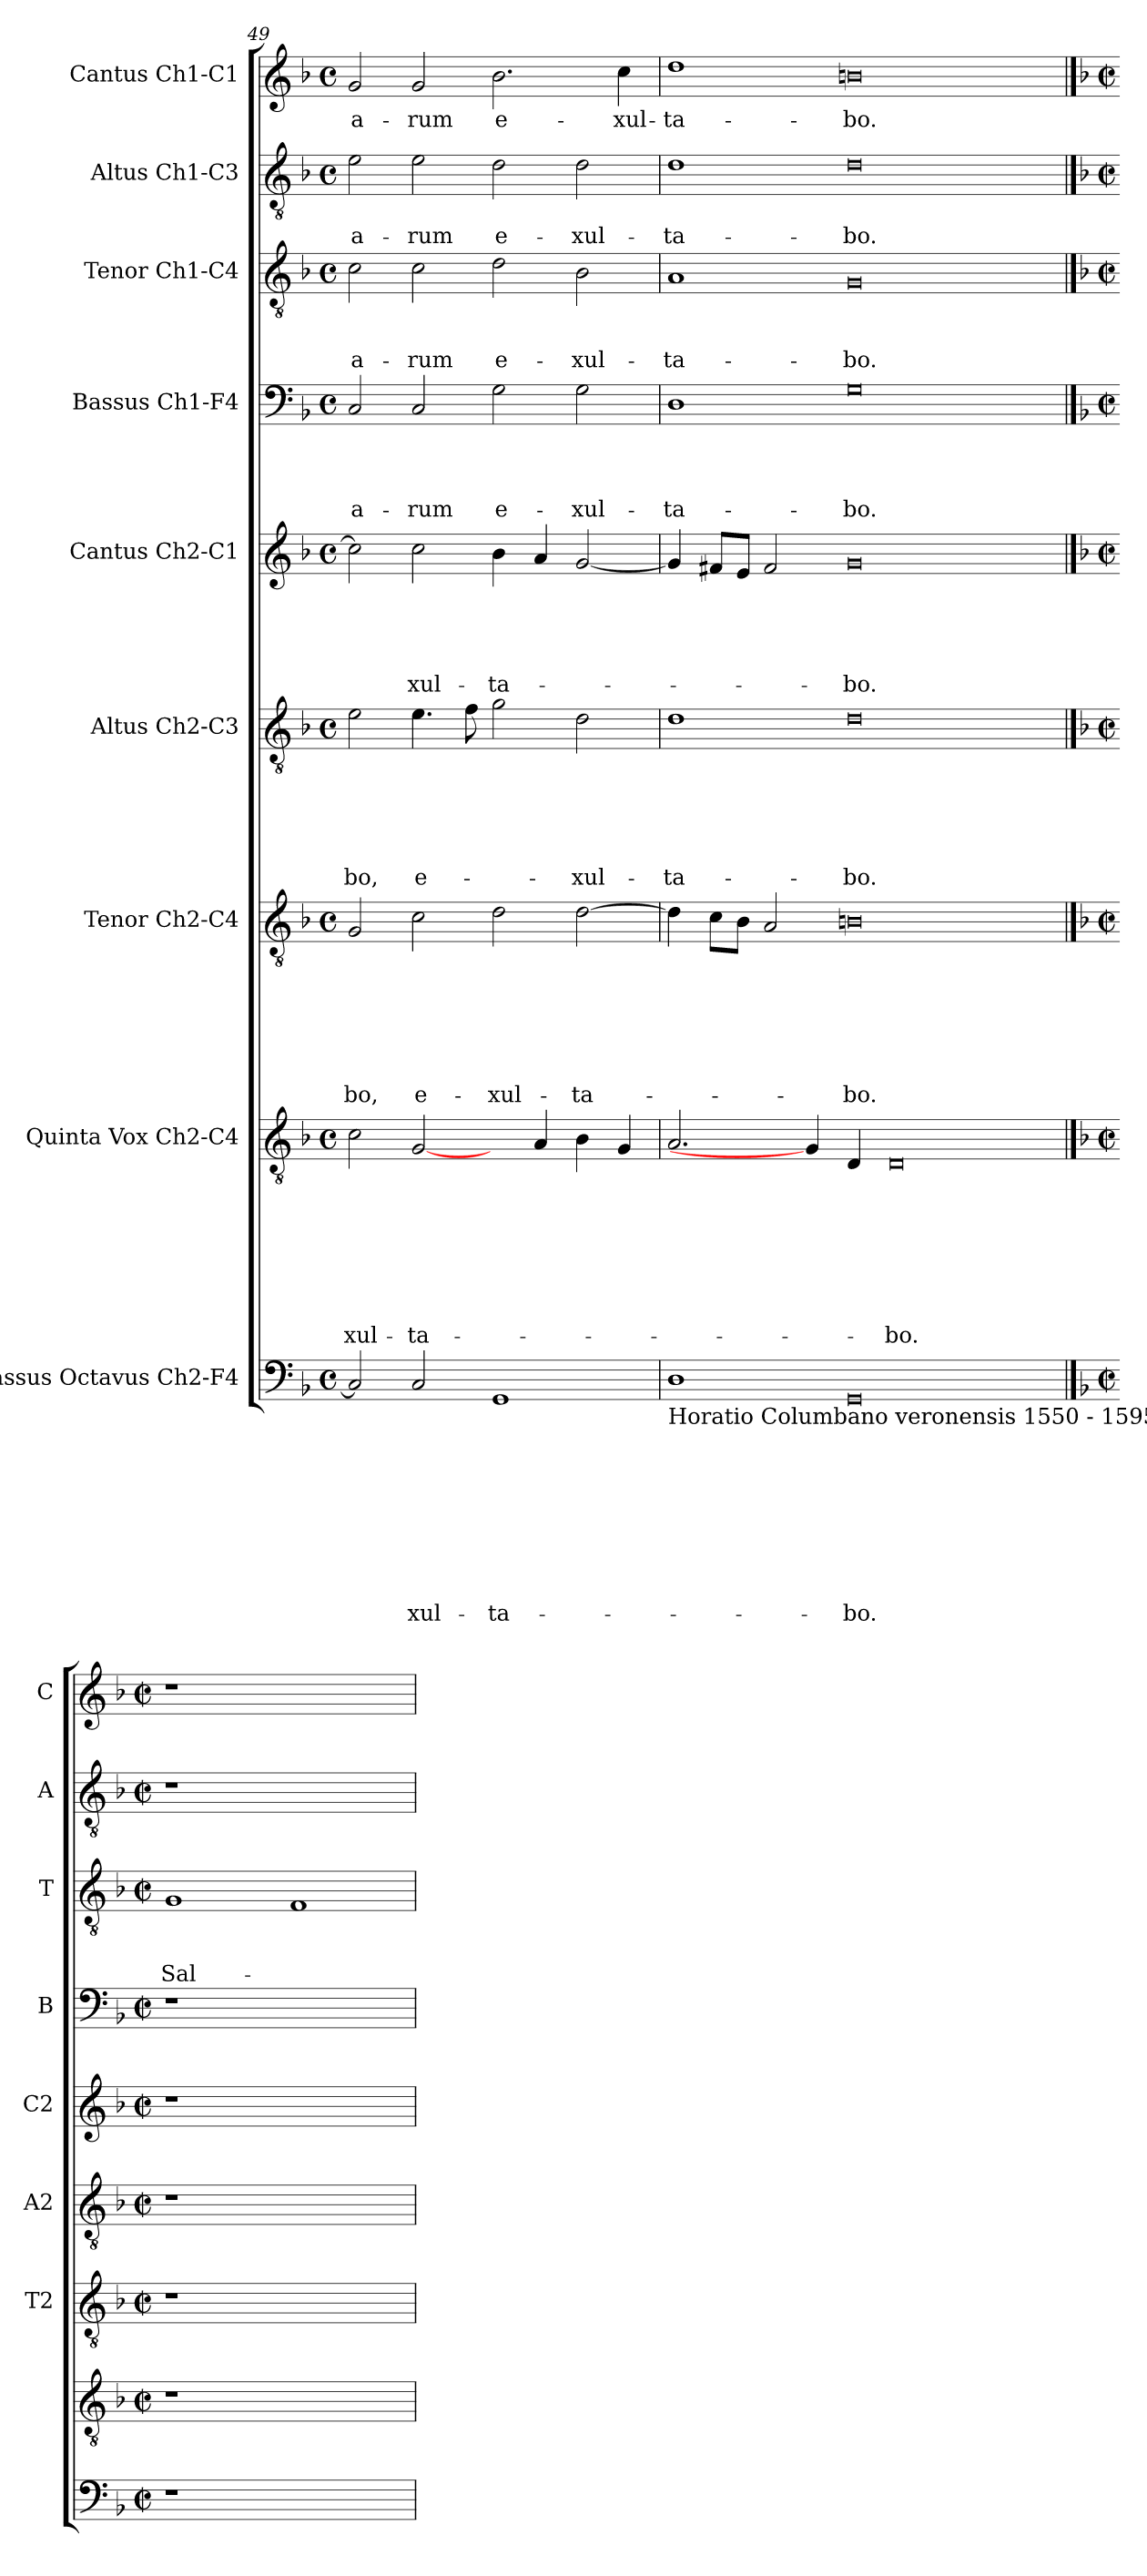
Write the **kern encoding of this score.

**kern	**text	**text	**text	**text	**text	**text	**text	**text	**text	**kern	**text	**text	**text	**text	**text	**text	**text	**text	**kern	**text	**text	**text	**text	**text	**text	**text	**kern	**text	**text	**text	**text	**text	**text	**kern	**text	**text	**text	**text	**text	**kern	**text	**text	**text	**text	**kern	**text	**text	**text	**kern	**text	**text	**kern	**text
*part9	*part9	*part9	*part9	*part9	*part9	*part9	*part9	*part9	*part9	*part8	*part8	*part8	*part8	*part8	*part8	*part8	*part8	*part8	*part7	*part7	*part7	*part7	*part7	*part7	*part7	*part7	*part6	*part6	*part6	*part6	*part6	*part6	*part6	*part5	*part5	*part5	*part5	*part5	*part5	*part4	*part4	*part4	*part4	*part4	*part3	*part3	*part3	*part3	*part2	*part2	*part2	*part1	*part1
*staff9	*staff9	*staff9	*staff9	*staff9	*staff9	*staff9	*staff9	*staff9	*staff9	*staff8	*staff8	*staff8	*staff8	*staff8	*staff8	*staff8	*staff8	*staff8	*staff7	*staff7	*staff7	*staff7	*staff7	*staff7	*staff7	*staff7	*staff6	*staff6	*staff6	*staff6	*staff6	*staff6	*staff6	*staff5	*staff5	*staff5	*staff5	*staff5	*staff5	*staff4	*staff4	*staff4	*staff4	*staff4	*staff3	*staff3	*staff3	*staff3	*staff2	*staff2	*staff2	*staff1	*staff1
*I"Bassus Octavus Ch2-F4	*	*	*	*	*	*	*	*	*	*I"Quinta Vox Ch2-C4	*	*	*	*	*	*	*	*	*I"Tenor Ch2-C4	*	*	*	*	*	*	*	*I"Altus Ch2-C3	*	*	*	*	*	*	*I"Cantus Ch2-C1	*	*	*	*	*	*I"Bassus Ch1-F4	*	*	*	*	*I"Tenor Ch1-C4	*	*	*	*I"Altus Ch1-C3	*	*	*I"Cantus Ch1-C1	*
*	*	*	*	*	*	*	*	*	*	*	*	*	*	*	*	*	*	*	*I'T2	*	*	*	*	*	*	*	*I'A2	*	*	*	*	*	*	*I'C2	*	*	*	*	*	*I'B	*	*	*	*	*I'T	*	*	*	*I'A	*	*	*I'C	*
*clefF4	*	*	*	*	*	*	*	*	*	*clefGv2	*	*	*	*	*	*	*	*	*clefGv2	*	*	*	*	*	*	*	*clefGv2	*	*	*	*	*	*	*clefG2	*	*	*	*	*	*clefF4	*	*	*	*	*clefGv2	*	*	*	*clefGv2	*	*	*clefG2	*
*k[b-]	*	*	*	*	*	*	*	*	*	*k[b-]	*	*	*	*	*	*	*	*	*k[b-]	*	*	*	*	*	*	*	*k[b-]	*	*	*	*	*	*	*k[b-]	*	*	*	*	*	*k[b-]	*	*	*	*	*k[b-]	*	*	*	*k[b-]	*	*	*k[b-]	*
*F:	*	*	*	*	*	*	*	*	*	*F:	*	*	*	*	*	*	*	*	*F:	*	*	*	*	*	*	*	*F:	*	*	*	*	*	*	*F:	*	*	*	*	*	*F:	*	*	*	*	*F:	*	*	*	*F:	*	*	*F:	*
*M4/4	*	*	*	*	*	*	*	*	*	*M4/4	*	*	*	*	*	*	*	*	*M4/4	*	*	*	*	*	*	*	*M4/4	*	*	*	*	*	*	*M4/4	*	*	*	*	*	*M4/4	*	*	*	*	*M4/4	*	*	*	*M4/4	*	*	*M4/4	*
*met(c)	*	*	*	*	*	*	*	*	*	*met(c)	*	*	*	*	*	*	*	*	*met(c)	*	*	*	*	*	*	*	*met(c)	*	*	*	*	*	*	*met(c)	*	*	*	*	*	*met(c)	*	*	*	*	*met(c)	*	*	*	*met(c)	*	*	*met(c)	*
=49	=49	=49	=49	=49	=49	=49	=49	=49	=49	=49	=49	=49	=49	=49	=49	=49	=49	=49	=49	=49	=49	=49	=49	=49	=49	=49	=49	=49	=49	=49	=49	=49	=49	=49	=49	=49	=49	=49	=49	=49	=49	=49	=49	=49	=49	=49	=49	=49	=49	=49	=49	=49	=49
!	!	!	!	!	!	!	!	!	!	!	!	!	!	!	!	!	!	!LO:LY:b	!	!	!	!	!	!	!	!LO:LY:b	!	!	!	!	!	!	!LO:LY:b	!	!	!	!	!	!	!	!	!	!	!LO:LY:b	!	!	!	!LO:LY:b	!	!	!LO:LY:b	!	!LO:LY:b
2C/]	.	.	.	.	.	.	.	.	.	2c\	.	.	.	.	.	.	.	-xul-	2G/	.	.	.	.	.	.	-bo,	2e\	.	.	.	.	.	-bo,	2cc\]	.	.	.	.	.	2C/	.	.	.	-a-	2c\	.	.	-a-	2e\	.	-a-	2g/	-a-
!	!	!	!	!	!	!	!	!	!LO:LY:b	!	!	!	!	!	!	!	!	!LO:LY:b	!	!	!	!	!	!	!	!LO:LY:b	!	!	!	!	!	!	!LO:LY:b	!	!	!	!	!	!LO:LY:b	!	!	!	!	!LO:LY:b	!	!	!	!LO:LY:b	!	!	!LO:LY:b	!	!LO:LY:b
2C/	.	.	.	.	.	.	.	.	-xul-	[2G/	.	.	.	.	.	.	.	-ta-	2c\	.	.	.	.	.	.	e-	4.e\	.	.	.	.	.	e-	2cc\	.	.	.	.	-xul-	2C/	.	.	.	-rum	2c\	.	.	-rum	2e\	.	-rum	2g/	-rum
.	.	.	.	.	.	.	.	.	.	.	.	.	.	.	.	.	.	.	.	.	.	.	.	.	.	.	8f\	.	.	.	.	.	.	.	.	.	.	.	.	.	.	.	.	.	.	.	.	.	.	.	.	.	.
!	!	!	!	!	!	!	!	!	!LO:LY:b	!	!	!	!	!	!	!	!	!	!	!	!	!	!	!	!	!LO:LY:b	!	!	!	!	!	!	!	!	!	!	!	!	!LO:LY:b	!	!	!	!	!LO:LY:b	!	!	!	!LO:LY:b	!	!	!LO:LY:b	!	!LO:LY:b
1GG	.	.	.	.	.	.	.	.	-ta-	4ryy	.	.	.	.	.	.	.	.	2d\	.	.	.	.	.	.	-xul-	2g\	.	.	.	.	.	.	4b-\	.	.	.	.	-ta-	2G\	.	.	.	e-	2d\	.	.	e-	2d\	.	e-	2.b-\	e-
.	.	.	.	.	.	.	.	.	.	4A/	.	.	.	.	.	.	.	.	.	.	.	.	.	.	.	.	.	.	.	.	.	.	.	4a/	.	.	.	.	.	.	.	.	.	.	.	.	.	.	.	.	.	.	.
!	!	!	!	!	!	!	!	!	!	!	!	!	!	!	!	!	!	!	!	!	!	!	!	!	!	!LO:LY:b	!	!	!	!	!	!	!LO:LY:b	!	!	!	!	!	!	!	!	!	!	!LO:LY:b	!	!	!	!LO:LY:b	!	!	!LO:LY:b	!	!
.	.	.	.	.	.	.	.	.	.	4B-\	.	.	.	.	.	.	.	.	[2d\	.	.	.	.	.	.	-ta-	2d\	.	.	.	.	.	-xul-	[2g/	.	.	.	.	.	2G\	.	.	.	-xul-	2B-\	.	.	-xul-	2d\	.	-xul-	.	.
!	!	!	!	!	!	!	!	!	!	!	!	!	!	!	!	!	!	!	!	!	!	!	!	!	!	!	!	!	!	!	!	!	!	!	!	!	!	!	!	!	!	!	!	!	!	!	!	!	!	!	!	!	!LO:LY:b
.	.	.	.	.	.	.	.	.	.	4G/	.	.	.	.	.	.	.	.	.	.	.	.	.	.	.	.	.	.	.	.	.	.	.	.	.	.	.	.	.	.	.	.	.	.	.	.	.	.	.	.	.	4cc\	-xul-
=50	=50	=50	=50	=50	=50	=50	=50	=50	=50	=50	=50	=50	=50	=50	=50	=50	=50	=50	=50	=50	=50	=50	=50	=50	=50	=50	=50	=50	=50	=50	=50	=50	=50	=50	=50	=50	=50	=50	=50	=50	=50	=50	=50	=50	=50	=50	=50	=50	=50	=50	=50	=50	=50
!LO:TX:b:t=Horatio Columbano veronensis 1550 - 1595	!	!	!	!	!	!	!	!	!	!	!	!	!	!	!	!	!	!	!	!	!	!	!	!	!	!	!	!	!	!	!	!	!	!	!	!	!	!	!	!	!	!	!	!	!	!	!	!	!	!	!	!	!
!	!	!	!	!	!	!	!	!	!	!	!	!	!	!	!	!	!	!	!	!	!	!	!	!	!	!	!	!	!	!	!	!	!LO:LY:b	!	!	!	!	!	!	!	!	!	!	!LO:LY:b	!	!	!	!LO:LY:b	!	!	!LO:LY:b	!	!LO:LY:b
1D	.	.	.	.	.	.	.	.	.	2.A/	.	.	.	.	.	.	.	.	4d\]	.	.	.	.	.	.	.	1d	.	.	.	.	.	-ta-	4g/]	.	.	.	.	.	1D	.	.	.	-ta-	1A	.	.	-ta-	1d	.	-ta-	1dd	-ta-
.	.	.	.	.	.	.	.	.	.	.	.	.	.	.	.	.	.	.	8c\L	.	.	.	.	.	.	.	.	.	.	.	.	.	.	8f#X/L	.	.	.	.	.	.	.	.	.	.	.	.	.	.	.	.	.	.	.
.	.	.	.	.	.	.	.	.	.	.	.	.	.	.	.	.	.	.	8B-\J	.	.	.	.	.	.	.	.	.	.	.	.	.	.	8e/J	.	.	.	.	.	.	.	.	.	.	.	.	.	.	.	.	.	.	.
.	.	.	.	.	.	.	.	.	.	.	.	.	.	.	.	.	.	.	2A/	.	.	.	.	.	.	.	.	.	.	.	.	.	.	2f#/	.	.	.	.	.	.	.	.	.	.	.	.	.	.	.	.	.	.	.
.	.	.	.	.	.	.	.	.	.	4G/]	.	.	.	.	.	.	.	.	.	.	.	.	.	.	.	.	.	.	.	.	.	.	.	.	.	.	.	.	.	.	.	.	.	.	.	.	.	.	.	.	.	.	.
!	!	!	!	!	!	!	!	!	!LO:LY:b	!	!	!	!	!	!	!	!	!	!	!	!	!	!	!	!	!LO:LY:b	!	!	!	!	!	!	!LO:LY:b	!	!	!	!	!	!LO:LY:b	!	!	!	!	!LO:LY:b	!	!	!	!LO:LY:b	!	!	!LO:LY:b	!	!LO:LY:b
0GG	.	.	.	.	.	.	.	.	-bo.	4D/	.	.	.	.	.	.	.	.	0Bn	.	.	.	.	.	.	-bo.	0d	.	.	.	.	.	-bo.	0g	.	.	.	.	-bo.	0G	.	.	.	-bo.	0G	.	.	-bo.	0d	.	-bo.	0bn	-bo.
!	!	!	!	!	!	!	!	!	!	!	!	!	!	!	!	!	!	!LO:LY:b	!	!	!	!	!	!	!	!	!	!	!	!	!	!	!	!	!	!	!	!	!	!	!	!	!	!	!	!	!	!	!	!	!	!	!
.	.	.	.	.	.	.	.	.	.	0D	.	.	.	.	.	.	.	-bo.	.	.	.	.	.	.	.	.	.	.	.	.	.	.	.	.	.	.	.	.	.	.	.	.	.	.	.	.	.	.	.	.	.	.	.
4ryy	.	.	.	.	.	.	.	.	.	.	.	.	.	.	.	.	.	.	4ryy	.	.	.	.	.	.	.	4ryy	.	.	.	.	.	.	4ryy	.	.	.	.	.	4ryy	.	.	.	.	4ryy	.	.	.	4ryy	.	.	4ryy	.
!!LO:LB:g=z
==50X1	==50X1	==50X1	==50X1	==50X1	==50X1	==50X1	==50X1	==50X1	==50X1	==50X1	==50X1	==50X1	==50X1	==50X1	==50X1	==50X1	==50X1	==50X1	==50X1	==50X1	==50X1	==50X1	==50X1	==50X1	==50X1	==50X1	==50X1	==50X1	==50X1	==50X1	==50X1	==50X1	==50X1	==50X1	==50X1	==50X1	==50X1	==50X1	==50X1	==50X1	==50X1	==50X1	==50X1	==50X1	==50X1	==50X1	==50X1	==50X1	==50X1	==50X1	==50X1	==50X1	==50X1
*k[b-]	*	*	*	*	*	*	*	*	*	*k[b-]	*	*	*	*	*	*	*	*	*k[b-]	*	*	*	*	*	*	*	*k[b-]	*	*	*	*	*	*	*k[b-]	*	*	*	*	*	*k[b-]	*	*	*	*	*k[b-]	*	*	*	*k[b-]	*	*	*k[b-]	*
*F:	*	*	*	*	*	*	*	*	*	*F:	*	*	*	*	*	*	*	*	*F:	*	*	*	*	*	*	*	*F:	*	*	*	*	*	*	*F:	*	*	*	*	*	*F:	*	*	*	*	*F:	*	*	*	*F:	*	*	*F:	*
*M2/2	*	*	*	*	*	*	*	*	*	*M2/2	*	*	*	*	*	*	*	*	*M2/2	*	*	*	*	*	*	*	*M2/2	*	*	*	*	*	*	*M2/2	*	*	*	*	*	*M2/2	*	*	*	*	*M2/2	*	*	*	*M2/2	*	*	*M2/2	*
*met(c|)	*	*	*	*	*	*	*	*	*	*met(c|)	*	*	*	*	*	*	*	*	*met(c|)	*	*	*	*	*	*	*	*met(c|)	*	*	*	*	*	*	*met(c|)	*	*	*	*	*	*met(c|)	*	*	*	*	*met(c|)	*	*	*	*met(c|)	*	*	*met(c|)	*
!	!	!	!	!	!	!	!	!	!	!	!	!	!	!	!	!	!	!	!	!	!	!	!	!	!	!	!	!	!	!	!	!	!	!	!	!	!	!	!	!	!	!	!	!	!	!	!	!LO:LY:b	!	!	!	!	!
1r	.	.	.	.	.	.	.	.	.	1r	.	.	.	.	.	.	.	.	1r	.	.	.	.	.	.	.	1r	.	.	.	.	.	.	1r	.	.	.	.	.	1r	.	.	.	.	1G	.	.	Sal-	1r	.	.	1r	.
1ryy	.	.	.	.	.	.	.	.	.	1ryy	.	.	.	.	.	.	.	.	1ryy	.	.	.	.	.	.	.	1ryy	.	.	.	.	.	.	1ryy	.	.	.	.	.	1ryy	.	.	.	.	1F	.	.	.	1ryy	.	.	1ryy	.
=	=	=	=	=	=	=	=	=	=	=	=	=	=	=	=	=	=	=	=	=	=	=	=	=	=	=	=	=	=	=	=	=	=	=	=	=	=	=	=	=	=	=	=	=	=	=	=	=	=	=	=	=	=
*-	*-	*-	*-	*-	*-	*-	*-	*-	*-	*-	*-	*-	*-	*-	*-	*-	*-	*-	*-	*-	*-	*-	*-	*-	*-	*-	*-	*-	*-	*-	*-	*-	*-	*-	*-	*-	*-	*-	*-	*-	*-	*-	*-	*-	*-	*-	*-	*-	*-	*-	*-	*-	*-
